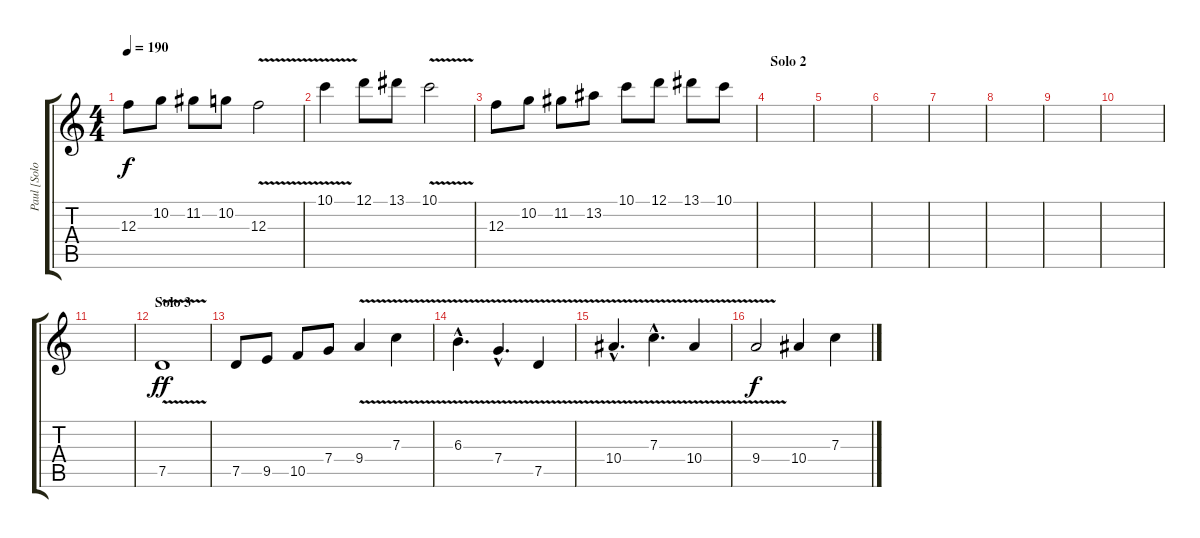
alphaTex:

\track ("Paul [Solo Guitar]" "Paul [Solo") {instrument distortionguitar}
\staff {score tabs}
\tuning (D4 A3 F3 C3 G2 D2) {hide}
\ts (4 4)
\tempo 190
\clef g2
\ks c
12.3.8{dy f} 10.2.8 11.2.8 10.2.8 12.3{v}.2 |
10.1{v}.4 12.1.8 13.1.8 10.1{v}.2 |
12.3.8 10.2.8 11.2.8 13.2.8 10.1.8 12.1.8 13.1.8 10.1.8 |
\section ("" "Solo 2")
|
|
|
|
|
|
|
|
\section ("" "Solo 3")
7.5{v}.1{dy ff} |
7.5.8 9.5.8 10.5.8 7.4.8 9.4{v}.4 7.3{v}.4 |
6.3{v hac}.4{d} 7.4{v hac}.4{d} 7.5{v}.4 |
10.4{v hac}.4{d} 7.3{v hac}.4{d} 10.4{v}.4 |
9.4{v}.2{dy f} 10.4.4 7.3.4
